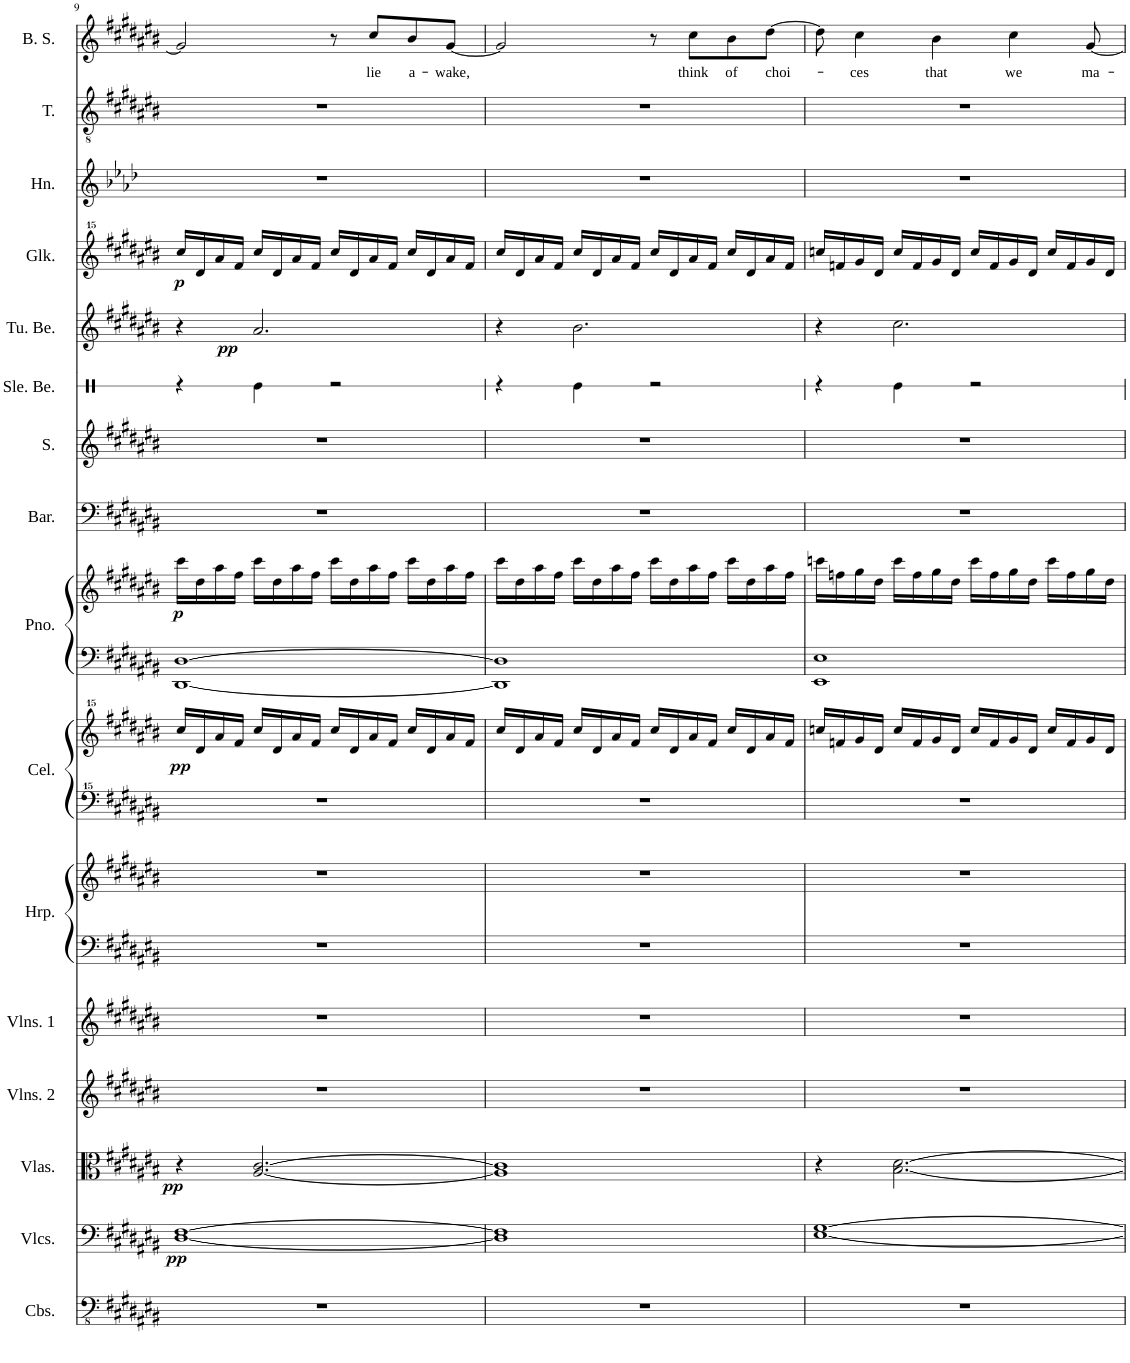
**kern	**kern	**dynam	**kern	**dynam	**kern	**kern	**kern	**kern	**kern	**kern	**dynam	**kern	**kern	**dynam	**kern	**kern	**kern	**kern	**dynam	**kern	**dynam	**kern	**kern	**kern	**text
*part16	*part15	*part15	*part14	*part14	*part13	*part12	*part11	*part11	*part10	*part10	*part10	*part9	*part9	*part9	*part8	*part7	*part6	*part5	*part5	*part4	*part4	*part3	*part2	*part1	*part1
*staff19	*staff18	*staff18	*staff17	*staff17	*staff16	*staff15	*staff14	*staff13	*staff12	*staff11	*staff11/12	*staff10	*staff9	*staff9/10	*staff8	*staff7	*staff6	*staff5	*staff5	*staff4	*staff4	*staff3	*staff2	*staff1	*staff1
*I"Contrabasses	*I"Violoncellos	*	*I"Violas	*	*I"Violins 2	*I"Violins 1	*I"Harp	*	*I"Celesta	*	*	*I"Piano	*	*	*I"Baritone	*I"Soprano	*I"Sleigh Bells	*I"Tubular Bells	*	*I"Glockenspiel	*	*I"Horn	*I"Tenor	*I"Boy Soprano	*
*I'Cbs.	*I'Vlcs.	*	*I'Vlas.	*	*I'Vlns. 2	*I'Vlns. 1	*I'Hrp.	*	*I'Cel.	*	*	*I'Pno.	*	*	*I'Bar.	*I'S.	*I'Sle. Be.	*I'Tu. Be.	*	*I'Glk.	*	*I'Hn.	*I'T.	*I'B. S.	*
!!LO:PB:g=z
*clefFv4	*clefF4	*	*clefC3	*	*clefG2	*clefG2	*clefF4	*clefG2	*clefF^^4	*clefG^^2	*	*clefF4	*clefG2	*	*clefF4	*clefG2	*clefX	*clefG2	*	*clefG^^2	*	*clefG2	*clefGv2	*clefG2	*
*	*	*	*	*	*	*	*	*	*	*	*	*	*	*	*	*	*	*	*	*	*	*Trd4c7	*	*	*
*k[f#c#g#d#a#e#b#]	*k[f#c#g#d#a#e#b#]	*	*k[f#c#g#d#a#e#b#]	*	*k[f#c#g#d#a#e#b#]	*k[f#c#g#d#a#e#b#]	*k[f#c#g#d#a#e#b#]	*k[f#c#g#d#a#e#b#]	*k[f#c#g#d#a#e#b#]	*k[f#c#g#d#a#e#b#]	*	*k[f#c#g#d#a#e#b#]	*k[f#c#g#d#a#e#b#]	*	*k[f#c#g#d#a#e#b#]	*k[f#c#g#d#a#e#b#]	*k[]	*k[f#c#g#d#a#e#b#]	*	*k[f#c#g#d#a#e#b#]	*	*k[b-e-a-d-]	*k[f#c#g#d#a#e#b#]	*k[f#c#g#d#a#e#b#]	*
*M4/4	*M4/4	*	*M4/4	*	*M4/4	*M4/4	*M4/4	*M4/4	*M4/4	*M4/4	*	*M4/4	*M4/4	*	*M4/4	*M4/4	*M4/4	*M4/4	*	*M4/4	*	*M4/4	*M4/4	*M4/4	*
=9	=9	=9	=9	=9	=9	=9	=9	=9	=9	=9	=9	=9	=9	=9	=9	=9	=9	=9	=9	=9	=9	=9	=9	=9	=9
!	!	!LO:DY:b	!	!LO:DY:b	!	!	!	!	!	!	!LO:DY:b	!	!	!LO:DY:b	!	!	!	!	!	!	!LO:DY:b	!	!	!	!
1r	[1D# [1F#	pp	4r	pp	1r	1r	1r	1r	1r	16cccc#/LL	pp	[1DD# [1D#	16ccc#\LL	p	1r	1r	4r	4r	.	16cccc#/LL	p	1r	1r	2g#/]	.
.	.	.	.	.	.	.	.	.	.	16ddd#/	.	.	16dd#\	.	.	.	.	.	.	16ddd#/	.	.	.	.	.
.	.	.	.	.	.	.	.	.	.	16aaa#/	.	.	16aa#\	.	.	.	.	.	.	16aaa#/	.	.	.	.	.
.	.	.	.	.	.	.	.	.	.	16fff#/JJ	.	.	16ff#\JJ	.	.	.	.	.	.	16fff#/JJ	.	.	.	.	.
!	!	!	!	!	!	!	!	!	!	!	!	!	!	!	!	!	!	!	!LO:DY:b	!	!	!	!	!	!
.	.	.	[2.A#/ [2.c#/	.	.	.	.	.	.	16cccc#/LL	.	.	16ccc#\LL	.	.	.	4Re\	2.a#/	pp	16cccc#/LL	.	.	.	.	.
.	.	.	.	.	.	.	.	.	.	16ddd#/	.	.	16dd#\	.	.	.	.	.	.	16ddd#/	.	.	.	.	.
.	.	.	.	.	.	.	.	.	.	16aaa#/	.	.	16aa#\	.	.	.	.	.	.	16aaa#/	.	.	.	.	.
.	.	.	.	.	.	.	.	.	.	16fff#/JJ	.	.	16ff#\JJ	.	.	.	.	.	.	16fff#/JJ	.	.	.	.	.
.	.	.	.	.	.	.	.	.	.	16cccc#/LL	.	.	16ccc#\LL	.	.	.	2r	.	.	16cccc#/LL	.	.	.	8r	.
.	.	.	.	.	.	.	.	.	.	16ddd#/	.	.	16dd#\	.	.	.	.	.	.	16ddd#/	.	.	.	.	.
!	!	!	!	!	!	!	!	!	!	!	!	!	!	!	!	!	!	!	!	!	!	!	!	!	!LO:LY:b
.	.	.	.	.	.	.	.	.	.	16aaa#/	.	.	16aa#\	.	.	.	.	.	.	16aaa#/	.	.	.	8cc#/L	lie
.	.	.	.	.	.	.	.	.	.	16fff#/JJ	.	.	16ff#\JJ	.	.	.	.	.	.	16fff#/JJ	.	.	.	.	.
!	!	!	!	!	!	!	!	!	!	!	!	!	!	!	!	!	!	!	!	!	!	!	!	!	!LO:LY:b
.	.	.	.	.	.	.	.	.	.	16cccc#/LL	.	.	16ccc#\LL	.	.	.	.	.	.	16cccc#/LL	.	.	.	8b#/	a-
.	.	.	.	.	.	.	.	.	.	16ddd#/	.	.	16dd#\	.	.	.	.	.	.	16ddd#/	.	.	.	.	.
!	!	!	!	!	!	!	!	!	!	!	!	!	!	!	!	!	!	!	!	!	!	!	!	!	!LO:LY:b
.	.	.	.	.	.	.	.	.	.	16aaa#/	.	.	16aa#\	.	.	.	.	.	.	16aaa#/	.	.	.	[8g#/J	-wake,
.	.	.	.	.	.	.	.	.	.	16fff#/JJ	.	.	16ff#\JJ	.	.	.	.	.	.	16fff#/JJ	.	.	.	.	.
=10	=10	=10	=10	=10	=10	=10	=10	=10	=10	=10	=10	=10	=10	=10	=10	=10	=10	=10	=10	=10	=10	=10	=10	=10	=10
1r	1D#] 1F#]	.	1A#] 1c#]	.	1r	1r	1r	1r	1r	16cccc#/LL	.	1DD#] 1D#]	16ccc#\LL	.	1r	1r	4r	4r	.	16cccc#/LL	.	1r	1r	2g#/]	.
.	.	.	.	.	.	.	.	.	.	16ddd#/	.	.	16dd#\	.	.	.	.	.	.	16ddd#/	.	.	.	.	.
.	.	.	.	.	.	.	.	.	.	16aaa#/	.	.	16aa#\	.	.	.	.	.	.	16aaa#/	.	.	.	.	.
.	.	.	.	.	.	.	.	.	.	16fff#/JJ	.	.	16ff#\JJ	.	.	.	.	.	.	16fff#/JJ	.	.	.	.	.
.	.	.	.	.	.	.	.	.	.	16cccc#/LL	.	.	16ccc#\LL	.	.	.	4Re\	2.b#\	.	16cccc#/LL	.	.	.	.	.
.	.	.	.	.	.	.	.	.	.	16ddd#/	.	.	16dd#\	.	.	.	.	.	.	16ddd#/	.	.	.	.	.
.	.	.	.	.	.	.	.	.	.	16aaa#/	.	.	16aa#\	.	.	.	.	.	.	16aaa#/	.	.	.	.	.
.	.	.	.	.	.	.	.	.	.	16fff#/JJ	.	.	16ff#\JJ	.	.	.	.	.	.	16fff#/JJ	.	.	.	.	.
.	.	.	.	.	.	.	.	.	.	16cccc#/LL	.	.	16ccc#\LL	.	.	.	2r	.	.	16cccc#/LL	.	.	.	8r	.
.	.	.	.	.	.	.	.	.	.	16ddd#/	.	.	16dd#\	.	.	.	.	.	.	16ddd#/	.	.	.	.	.
!	!	!	!	!	!	!	!	!	!	!	!	!	!	!	!	!	!	!	!	!	!	!	!	!	!LO:LY:b
.	.	.	.	.	.	.	.	.	.	16aaa#/	.	.	16aa#\	.	.	.	.	.	.	16aaa#/	.	.	.	8cc#\L	think
.	.	.	.	.	.	.	.	.	.	16fff#/JJ	.	.	16ff#\JJ	.	.	.	.	.	.	16fff#/JJ	.	.	.	.	.
!	!	!	!	!	!	!	!	!	!	!	!	!	!	!	!	!	!	!	!	!	!	!	!	!	!LO:LY:b
.	.	.	.	.	.	.	.	.	.	16cccc#/LL	.	.	16ccc#\LL	.	.	.	.	.	.	16cccc#/LL	.	.	.	8b#\	of
.	.	.	.	.	.	.	.	.	.	16ddd#/	.	.	16dd#\	.	.	.	.	.	.	16ddd#/	.	.	.	.	.
!	!	!	!	!	!	!	!	!	!	!	!	!	!	!	!	!	!	!	!	!	!	!	!	!	!LO:LY:b
.	.	.	.	.	.	.	.	.	.	16aaa#/	.	.	16aa#\	.	.	.	.	.	.	16aaa#/	.	.	.	[8dd#\J	choi-
.	.	.	.	.	.	.	.	.	.	16fff#/JJ	.	.	16ff#\JJ	.	.	.	.	.	.	16fff#/JJ	.	.	.	.	.
=11	=11	=11	=11	=11	=11	=11	=11	=11	=11	=11	=11	=11	=11	=11	=11	=11	=11	=11	=11	=11	=11	=11	=11	=11	=11
1r	[1E# [1G#	.	4r	.	1r	1r	1r	1r	1r	16ccccn/LL	.	1EE# 1E#	16cccn\LL	.	1r	1r	4r	4r	.	16ccccn/LL	.	1r	1r	8dd#\]	.
.	.	.	.	.	.	.	.	.	.	16fffn/	.	.	16ffn\	.	.	.	.	.	.	16fffn/	.	.	.	.	.
!	!	!	!	!	!	!	!	!	!	!	!	!	!	!	!	!	!	!	!	!	!	!	!	!	!LO:LY:b
.	.	.	.	.	.	.	.	.	.	16ggg#/	.	.	16gg#\	.	.	.	.	.	.	16ggg#/	.	.	.	4cc#\	-ces
.	.	.	.	.	.	.	.	.	.	16ddd#/JJ	.	.	16dd#\JJ	.	.	.	.	.	.	16ddd#/JJ	.	.	.	.	.
.	.	.	[2.B#\ [2.d#\	.	.	.	.	.	.	16cccc/LL	.	.	16ccc\LL	.	.	.	4Re\	2.cc#\	.	16cccc/LL	.	.	.	.	.
.	.	.	.	.	.	.	.	.	.	16fff/	.	.	16ff\	.	.	.	.	.	.	16fff/	.	.	.	.	.
!	!	!	!	!	!	!	!	!	!	!	!	!	!	!	!	!	!	!	!	!	!	!	!	!	!LO:LY:b
.	.	.	.	.	.	.	.	.	.	16ggg#/	.	.	16gg#\	.	.	.	.	.	.	16ggg#/	.	.	.	4b#\	that
.	.	.	.	.	.	.	.	.	.	16ddd#/JJ	.	.	16dd#\JJ	.	.	.	.	.	.	16ddd#/JJ	.	.	.	.	.
.	.	.	.	.	.	.	.	.	.	16cccc/LL	.	.	16ccc\LL	.	.	.	2r	.	.	16cccc/LL	.	.	.	.	.
.	.	.	.	.	.	.	.	.	.	16fff/	.	.	16ff\	.	.	.	.	.	.	16fff/	.	.	.	.	.
!	!	!	!	!	!	!	!	!	!	!	!	!	!	!	!	!	!	!	!	!	!	!	!	!	!LO:LY:b
.	.	.	.	.	.	.	.	.	.	16ggg#/	.	.	16gg#\	.	.	.	.	.	.	16ggg#/	.	.	.	4cc#\	we
.	.	.	.	.	.	.	.	.	.	16ddd#/JJ	.	.	16dd#\JJ	.	.	.	.	.	.	16ddd#/JJ	.	.	.	.	.
.	.	.	.	.	.	.	.	.	.	16cccc/LL	.	.	16ccc\LL	.	.	.	.	.	.	16cccc/LL	.	.	.	.	.
.	.	.	.	.	.	.	.	.	.	16fff/	.	.	16ff\	.	.	.	.	.	.	16fff/	.	.	.	.	.
!	!	!	!	!	!	!	!	!	!	!	!	!	!	!	!	!	!	!	!	!	!	!	!	!	!LO:LY:b
.	.	.	.	.	.	.	.	.	.	16ggg#/	.	.	16gg#\	.	.	.	.	.	.	16ggg#/	.	.	.	[8g#/	ma-
.	.	.	.	.	.	.	.	.	.	16ddd#/JJ	.	.	16dd#\JJ	.	.	.	.	.	.	16ddd#/JJ	.	.	.	.	.
=	=	=	=	=	=	=	=	=	=	=	=	=	=	=	=	=	=	=	=	=	=	=	=	=	=
*-	*-	*-	*-	*-	*-	*-	*-	*-	*-	*-	*-	*-	*-	*-	*-	*-	*-	*-	*-	*-	*-	*-	*-	*-	*-
